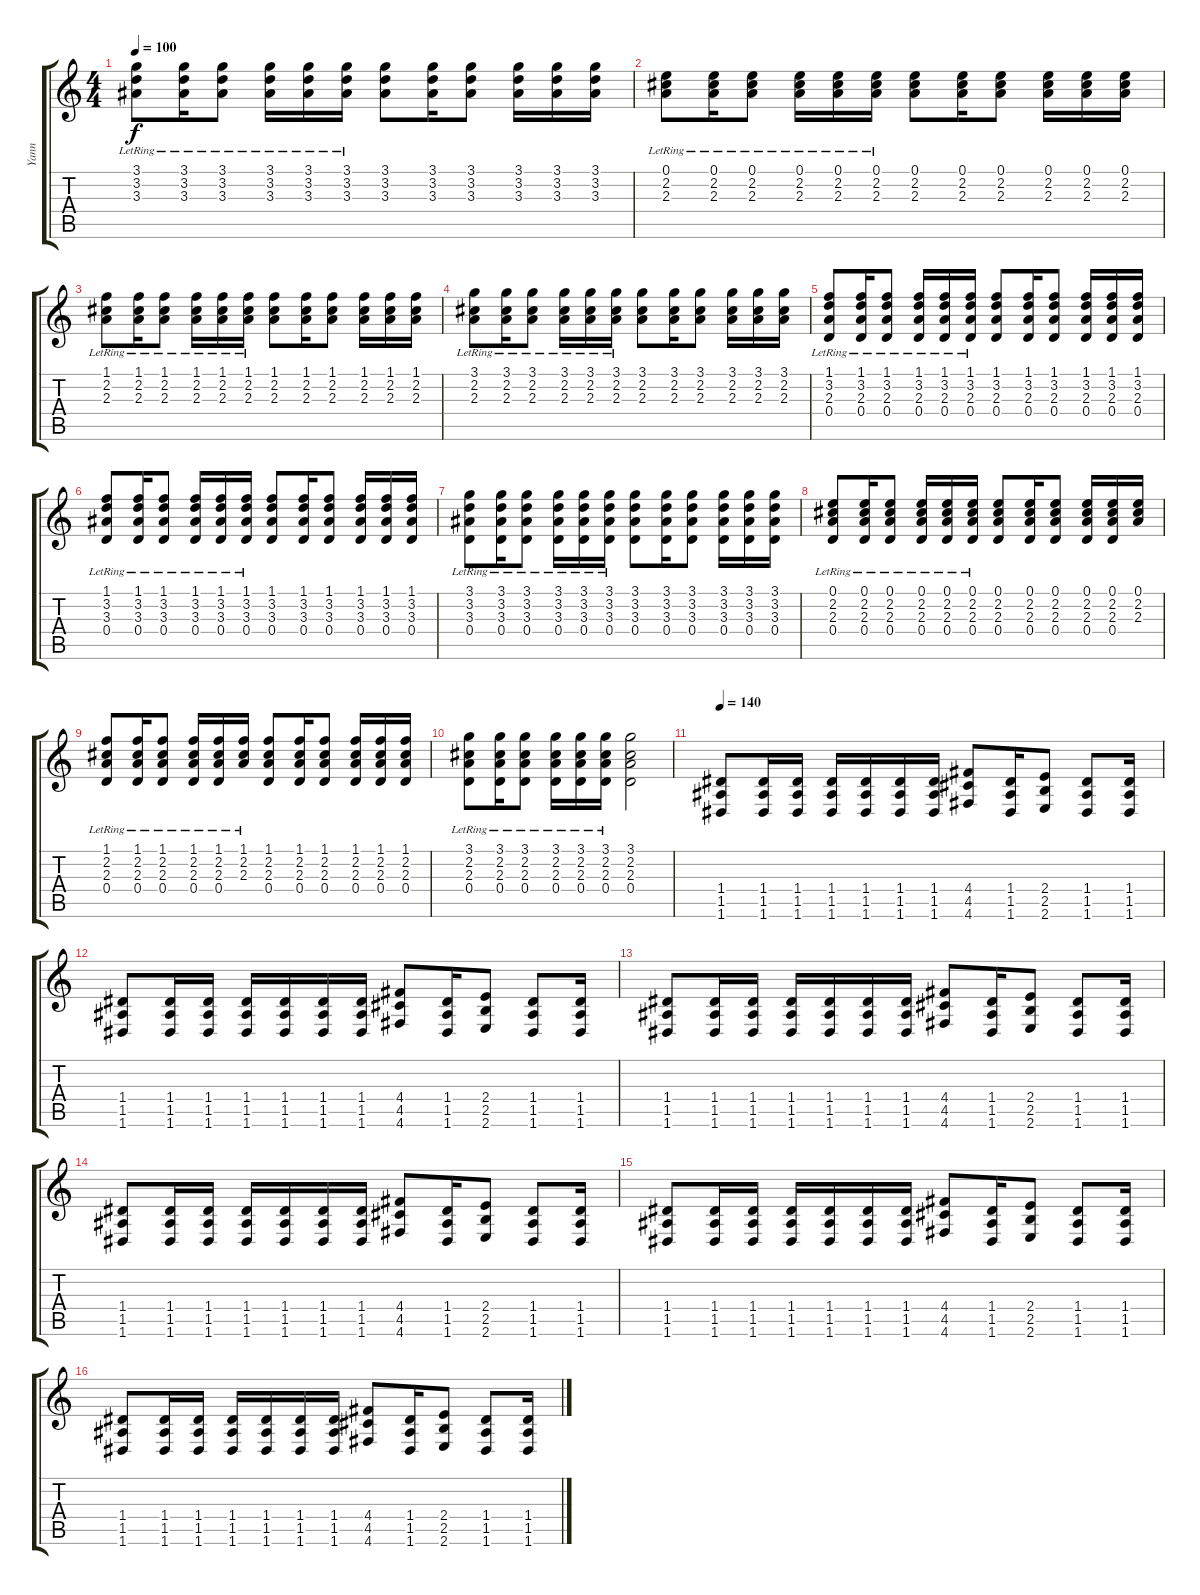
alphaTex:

\track ("Yann" "Yann") {instrument electricguitarclean}
\staff {score tabs}
\tuning (E4 B3 G3 D3 A2 D2) {hide}
\ts (4 4)
\tempo 100
\clef g2
\ks c
(3.1{lr} 3.2{lr} 3.3{lr}).8{dy f} (3.1{lr} 3.2{lr} 3.3{lr}).16 (3.1{lr} 3.2{lr} 3.3{lr}).8 (3.1{lr} 3.2{lr} 3.3{lr}).16 (3.1{lr} 3.2{lr} 3.3{lr}).16 (3.1{lr} 3.2{lr} 3.3{lr}).16 (3.1 3.2 3.3).8 (3.1 3.2 3.3).16 (3.1 3.2 3.3).8 (3.1 3.2 3.3).16 (3.1 3.2 3.3).16 (3.1 3.2 3.3).16 |
(0.1{lr} 2.2{lr} 2.3{lr}).8 (0.1{lr} 2.2{lr} 2.3{lr}).16 (0.1{lr} 2.2{lr} 2.3{lr}).8 (0.1{lr} 2.2{lr} 2.3{lr}).16 (0.1{lr} 2.2{lr} 2.3{lr}).16 (0.1{lr} 2.2{lr} 2.3{lr}).16 (0.1 2.2 2.3).8 (0.1 2.2 2.3).16 (0.1 2.2 2.3).8 (0.1 2.2 2.3).16 (0.1 2.2 2.3).16 (0.1 2.2 2.3).16 |
(1.1{lr} 2.2{lr} 2.3{lr}).8 (1.1{lr} 2.2{lr} 2.3{lr}).16 (1.1{lr} 2.2{lr} 2.3{lr}).8 (1.1{lr} 2.2{lr} 2.3{lr}).16 (1.1{lr} 2.2{lr} 2.3{lr}).16 (1.1{lr} 2.2{lr} 2.3{lr}).16 (1.1 2.2 2.3).8 (1.1 2.2 2.3).16 (1.1 2.2 2.3).8 (1.1 2.2 2.3).16 (1.1 2.2 2.3).16 (1.1 2.2 2.3).16 |
(3.1{lr} 2.2{lr} 2.3{lr}).8 (3.1{lr} 2.2{lr} 2.3{lr}).16 (3.1{lr} 2.2{lr} 2.3{lr}).8 (3.1{lr} 2.2{lr} 2.3{lr}).16 (3.1{lr} 2.2{lr} 2.3{lr}).16 (3.1{lr} 2.2{lr} 2.3{lr}).16 (3.1 2.2 2.3).8 (3.1 2.2 2.3).16 (3.1 2.2 2.3).8 (3.1 2.2 2.3).16 (3.1 2.2 2.3).16 (3.1 2.2 2.3).16 |
(1.1{lr} 3.2{lr} 2.3{lr} 0.4).8 (1.1{lr} 3.2{lr} 2.3{lr} 0.4).16 (1.1{lr} 3.2{lr} 2.3{lr} 0.4).8 (1.1{lr} 3.2{lr} 2.3{lr} 0.4).16 (1.1{lr} 3.2{lr} 2.3{lr} 0.4).16 (1.1{lr} 3.2{lr} 2.3{lr} 0.4).16 (1.1 3.2 2.3 0.4).8 (1.1 3.2 2.3 0.4).16 (1.1 3.2 2.3 0.4).8 (1.1 3.2 2.3 0.4).16 (1.1 3.2 2.3 0.4).16 (1.1 3.2 2.3 0.4).16 |
(1.1{lr} 3.2{lr} 3.3{lr} 0.4).8 (1.1{lr} 3.2{lr} 3.3{lr} 0.4).16 (1.1{lr} 3.2{lr} 3.3{lr} 0.4).8 (1.1{lr} 3.2{lr} 3.3{lr} 0.4).16 (1.1{lr} 3.2{lr} 3.3{lr} 0.4).16 (1.1{lr} 3.2{lr} 3.3{lr} 0.4).16 (1.1 3.2 3.3 0.4).8 (1.1 3.2 3.3 0.4).16 (1.1 3.2 3.3 0.4).8 (1.1 3.2 3.3 0.4).16 (1.1 3.2 3.3 0.4).16 (1.1 3.2 3.3 0.4).16 |
(3.1{lr} 3.2{lr} 3.3{lr} 0.4).8 (3.1{lr} 3.2{lr} 3.3{lr} 0.4).16 (3.1{lr} 3.2{lr} 3.3{lr} 0.4).8 (3.1{lr} 3.2{lr} 3.3{lr} 0.4).16 (3.1{lr} 3.2{lr} 3.3{lr} 0.4).16 (3.1{lr} 3.2{lr} 3.3{lr} 0.4).16 (3.1 3.2 3.3 0.4).8 (3.1 3.2 3.3 0.4).16 (3.1 3.2 3.3 0.4).8 (3.1 3.2 3.3 0.4).16 (3.1 3.2 3.3 0.4).16 (3.1 3.2 3.3 0.4).16 |
(0.1{lr} 2.2{lr} 2.3{lr} 0.4).8 (0.1{lr} 2.2{lr} 2.3{lr} 0.4).16 (0.1{lr} 2.2{lr} 2.3{lr} 0.4).8 (0.1{lr} 2.2{lr} 2.3{lr} 0.4).16 (0.1{lr} 2.2{lr} 2.3{lr} 0.4).16 (0.1{lr} 2.2{lr} 2.3{lr} 0.4).16 (0.1 2.2 2.3 0.4).8 (0.1 2.2 2.3 0.4).16 (0.1 2.2 2.3 0.4).8 (0.1 2.2 2.3 0.4).16 (0.1 2.2 2.3 0.4).16 (0.1 2.2 2.3).16 |
(1.1{lr} 2.2{lr} 2.3{lr} 0.4).8 (1.1{lr} 2.2{lr} 2.3{lr} 0.4).16 (1.1{lr} 2.2{lr} 2.3{lr} 0.4).8 (1.1{lr} 2.2{lr} 2.3{lr} 0.4).16 (1.1{lr} 2.2{lr} 2.3{lr} 0.4).16 (1.1{lr} 2.2{lr} 2.3{lr}).16 (1.1 2.2 2.3 0.4).8 (1.1 2.2 2.3 0.4).16 (1.1 2.2 2.3 0.4).8 (1.1 2.2 2.3 0.4).16 (1.1 2.2 2.3 0.4).16 (1.1 2.2 2.3 0.4).16 |
(3.1{lr} 2.2{lr} 2.3{lr} 0.4).8 (3.1{lr} 2.2{lr} 2.3{lr} 0.4).16 (3.1{lr} 2.2{lr} 2.3{lr} 0.4).8 (3.1{lr} 2.2{lr} 2.3{lr} 0.4).16 (3.1{lr} 2.2{lr} 2.3{lr} 0.4).16 (3.1{lr} 2.2{lr} 2.3{lr} 0.4).16 (3.1 2.2 2.3 0.4).2 |
\tempo 140
(1.4 1.5 1.6).8{instrument distortionguitar} (1.4 1.5 1.6).16 (1.4 1.5 1.6).16 (1.4 1.5 1.6).16 (1.4 1.5 1.6).16 (1.4 1.5 1.6).16 (1.4 1.5 1.6).16 (4.4 4.5 4.6).8 (1.4 1.5 1.6).16 (2.4 2.5 2.6).8 (1.4 1.5 1.6).8 (1.4 1.5 1.6).16 |
(1.4 1.5 1.6).8 (1.4 1.5 1.6).16 (1.4 1.5 1.6).16 (1.4 1.5 1.6).16 (1.4 1.5 1.6).16 (1.4 1.5 1.6).16 (1.4 1.5 1.6).16 (4.4 4.5 4.6).8 (1.4 1.5 1.6).16 (2.4 2.5 2.6).8 (1.4 1.5 1.6).8 (1.4 1.5 1.6).16 |
(1.4 1.5 1.6).8 (1.4 1.5 1.6).16 (1.4 1.5 1.6).16 (1.4 1.5 1.6).16 (1.4 1.5 1.6).16 (1.4 1.5 1.6).16 (1.4 1.5 1.6).16 (4.4 4.5 4.6).8 (1.4 1.5 1.6).16 (2.4 2.5 2.6).8 (1.4 1.5 1.6).8 (1.4 1.5 1.6).16 |
(1.4 1.5 1.6).8 (1.4 1.5 1.6).16 (1.4 1.5 1.6).16 (1.4 1.5 1.6).16 (1.4 1.5 1.6).16 (1.4 1.5 1.6).16 (1.4 1.5 1.6).16 (4.4 4.5 4.6).8 (1.4 1.5 1.6).16 (2.4 2.5 2.6).8 (1.4 1.5 1.6).8 (1.4 1.5 1.6).16 |
(1.4 1.5 1.6).8 (1.4 1.5 1.6).16 (1.4 1.5 1.6).16 (1.4 1.5 1.6).16 (1.4 1.5 1.6).16 (1.4 1.5 1.6).16 (1.4 1.5 1.6).16 (4.4 4.5 4.6).8 (1.4 1.5 1.6).16 (2.4 2.5 2.6).8 (1.4 1.5 1.6).8 (1.4 1.5 1.6).16 |
(1.4 1.5 1.6).8 (1.4 1.5 1.6).16 (1.4 1.5 1.6).16 (1.4 1.5 1.6).16 (1.4 1.5 1.6).16 (1.4 1.5 1.6).16 (1.4 1.5 1.6).16 (4.4 4.5 4.6).8 (1.4 1.5 1.6).16 (2.4 2.5 2.6).8 (1.4 1.5 1.6).8 (1.4 1.5 1.6).16
